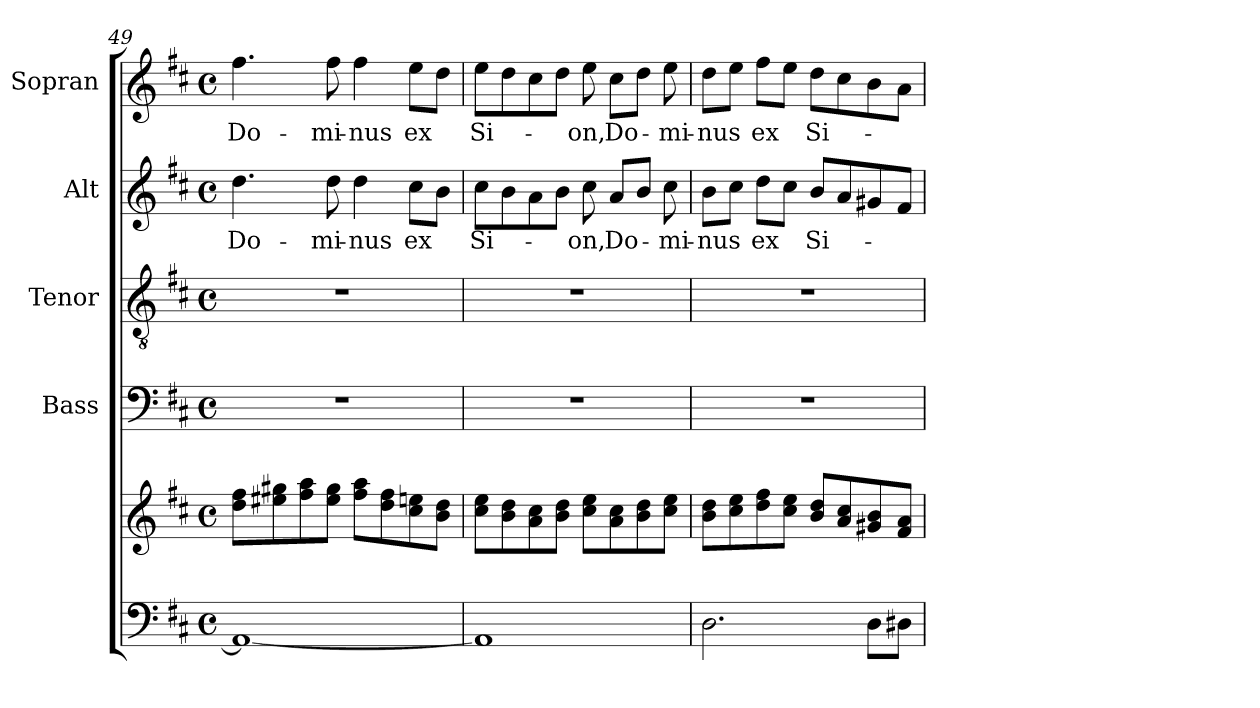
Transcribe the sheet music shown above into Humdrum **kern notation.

**kern	**kern	**kern	**kern	**kern	**text	**kern	**text
*part5	*part5	*part4	*part3	*part2	*part2	*part1	*part1
*staff6	*staff5	*staff4	*staff3	*staff2	*staff2	*staff1	*staff1
*	*	*I"Bass	*I"Tenor	*I"Alt	*	*I"Sopran	*
*	*	*I'B.	*I'T.	*I'A.	*	*I'S.	*
*clefF4	*clefG2	*clefF4	*clefGv2	*clefG2	*	*clefG2	*
*k[f#c#]	*k[f#c#]	*k[f#c#]	*k[f#c#]	*k[f#c#]	*	*k[f#c#]	*
*D:	*D:	*D:	*D:	*D:	*	*D:	*
*M4/4	*M4/4	*M4/4	*M4/4	*M4/4	*	*M4/4	*
*met(c)	*met(c)	*met(c)	*met(c)	*met(c)	*	*met(c)	*
=49	=49	=49	=49	=49	=49	=49	=49
!	!	!	!	!	!LO:LY:b	!	!LO:LY:b
1AA_	8dd\ 8ff#\L	1r	1r	4.dd\	Do-	4.ff#\	Do-
.	8ee#X\ 8gg#X\	.	.	.	.	.	.
.	8ff#\ 8aa\	.	.	.	.	.	.
!	!	!	!	!	!LO:LY:b	!	!LO:LY:b
.	8ee#\ 8gg#\J	.	.	8dd\	-mi-	8ff#\	-mi-
!	!	!	!	!	!LO:LY:b	!	!LO:LY:b
.	8ff#\ 8aa\L	.	.	4dd\	-nus	4ff#\	-nus
.	8dd\ 8ff#\	.	.	.	.	.	.
!	!	!	!	!	!LO:LY:b	!	!LO:LY:b
.	8cc#\ 8ee\	.	.	8cc#\L	ex	8ee\L	ex
.	8b\ 8dd\J	.	.	8b\J	.	8dd\J	.
=50	=50	=50	=50	=50	=50	=50	=50
!	!	!	!	!	!LO:LY:b	!	!LO:LY:b
1AA]	8cc#\ 8ee\L	1r	1r	8cc#\L	Si-	8ee\L	Si-
.	8b\ 8dd\	.	.	8b\	.	8dd\	.
.	8a\ 8cc#\	.	.	8a\	.	8cc#\	.
.	8b\ 8dd\J	.	.	8b\J	.	8dd\J	.
!	!	!	!	!	!LO:LY:b	!	!LO:LY:b
.	8cc#\ 8ee\L	.	.	8cc#\	-on,	8ee\	-on,
!	!	!	!	!	!LO:LY:b	!	!LO:LY:b
.	8a\ 8cc#\	.	.	8a/L	Do-	8cc#\L	Do-
.	8b\ 8dd\	.	.	8b/J	.	8dd\J	.
!	!	!	!	!	!LO:LY:b	!	!LO:LY:b
.	8cc#\ 8ee\J	.	.	8cc#\	-mi-	8ee\	-mi-
!!LO:PB:g=z
=51	=51	=51	=51	=51	=51	=51	=51
!	!	!	!	!	!LO:LY:b	!	!LO:LY:b
2.D\	8b\ 8dd\L	1r	1r	8b\L	-nus	8dd\L	-nus
.	8cc#\ 8ee\	.	.	8cc#\J	.	8ee\J	.
!	!	!	!	!	!LO:LY:b	!	!LO:LY:b
.	8dd\ 8ff#\	.	.	8dd\L	ex	8ff#\L	ex
.	8cc#\ 8ee\J	.	.	8cc#\J	.	8ee\J	.
!	!	!	!	!	!LO:LY:b	!	!LO:LY:b
.	8b/ 8dd/L	.	.	8b/L	Si-	8dd\L	Si-
.	8a/ 8cc#/	.	.	8a/	.	8cc#\	.
8D\L	8g#X/ 8b/	.	.	8g#X/	.	8b\	.
8D#X\J	8f#/ 8a/J	.	.	8f#/J	.	8a\J	.
=	=	=	=	=	=	=	=
*-	*-	*-	*-	*-	*-	*-	*-
